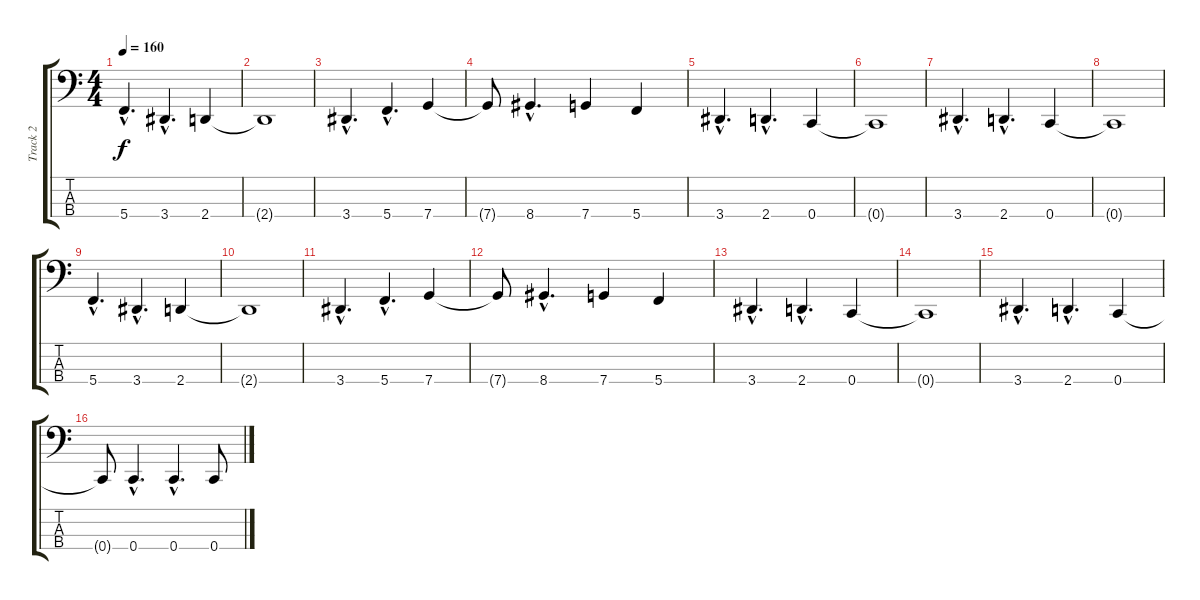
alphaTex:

\track ("Track 2" "Track 2") {instrument slapbass2}
\staff {score tabs}
\tuning (F2 C2 G1 C1) {hide}
\ts (4 4)
\tempo 160
\clef f4
\ks c
5.4{hac}.4{d dy f} 3.4{hac}.4{d} 2.4.4 |
2.4{t}.1 |
3.4{hac}.4{d} 5.4{hac}.4{d} 7.4.4 |
7.4{t}.8 8.4{hac}.4{d} 7.4.4 5.4.4 |
3.4{hac}.4{d} 2.4{hac}.4{d} 0.4.4 |
0.4{t}.1 |
3.4{hac}.4{d} 2.4{hac}.4{d} 0.4.4 |
0.4{t}.1 |
5.4{hac}.4{d} 3.4{hac}.4{d} 2.4.4 |
2.4{t}.1 |
3.4{hac}.4{d} 5.4{hac}.4{d} 7.4.4 |
7.4{t}.8 8.4{hac}.4{d} 7.4.4 5.4.4 |
3.4{hac}.4{d} 2.4{hac}.4{d} 0.4.4 |
0.4{t}.1 |
3.4{hac}.4{d} 2.4{hac}.4{d} 0.4.4 |
0.4{t}.8 0.4{hac}.4{d} 0.4{hac}.4{d} 0.4.8
